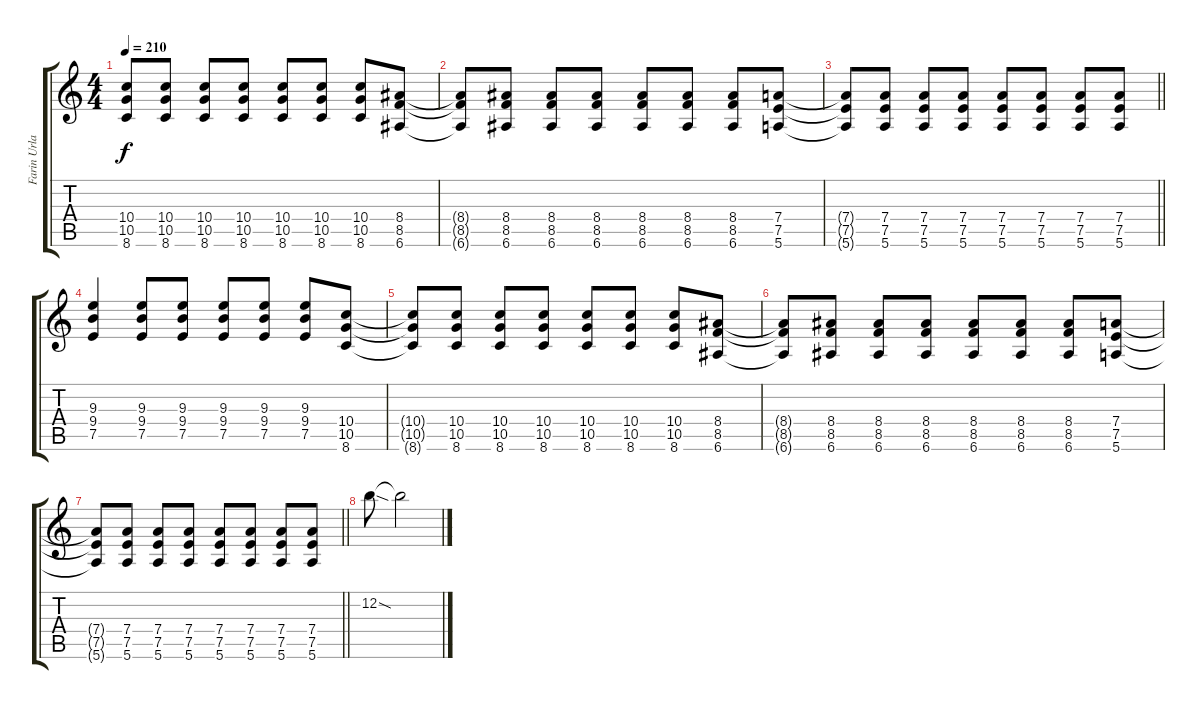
\track ("Farin Urlaub II" "Farin Urla") {instrument overdrivenguitar}
\staff {score tabs}
\tuning (E4 B3 G3 D3 A2 E2) {hide}
\ts (4 4)
\tempo 210
\clef g2
\ks c
(10.4{t} 10.5{t} 8.6{t}).8{dy f} (10.4 10.5 8.6).8 (10.4 10.5 8.6).8 (10.4 10.5 8.6).8 (10.4 10.5 8.6).8 (10.4 10.5 8.6).8 (10.4 10.5 8.6).8 (8.4 8.5 6.6).8 |
(8.4{t} 8.5{t} 6.6{t}).8 (8.4 8.5 6.6).8 (8.4 8.5 6.6).8 (8.4 8.5 6.6).8 (8.4 8.5 6.6).8 (8.4 8.5 6.6).8 (8.4 8.5 6.6).8 (7.4 7.5 5.6).8 |
\barLineRight lightlight
(7.4{t} 7.5{t} 5.6{t}).8 (7.4 7.5 5.6).8 (7.4 7.5 5.6).8 (7.4 7.5 5.6).8 (7.4 7.5 5.6).8 (7.4 7.5 5.6).8 (7.4 7.5 5.6).8 (7.4 7.5 5.6).8 |
(9.3 9.4 7.5).4 (9.3 9.4 7.5).8 (9.3 9.4 7.5).8 (9.3 9.4 7.5).8 (9.3 9.4 7.5).8 (9.3 9.4 7.5).8 (10.4 10.5 8.6).8 |
(10.4{t} 10.5{t} 8.6{t}).8 (10.4 10.5 8.6).8 (10.4 10.5 8.6).8 (10.4 10.5 8.6).8 (10.4 10.5 8.6).8 (10.4 10.5 8.6).8 (10.4 10.5 8.6).8 (8.4 8.5 6.6).8 |
(8.4{t} 8.5{t} 6.6{t}).8 (8.4 8.5 6.6).8 (8.4 8.5 6.6).8 (8.4 8.5 6.6).8 (8.4 8.5 6.6).8 (8.4 8.5 6.6).8 (8.4 8.5 6.6).8 (7.4 7.5 5.6).8 |
\barLineRight lightlight
(7.4{t} 7.5{t} 5.6{t}).8 (7.4 7.5 5.6).8 (7.4 7.5 5.6).8 (7.4 7.5 5.6).8 (7.4 7.5 5.6).8 (7.4 7.5 5.6).8 (7.4 7.5 5.6).8 (7.4 7.5 5.6).8 |
12.2{sod}.8 12.2{t}.2
